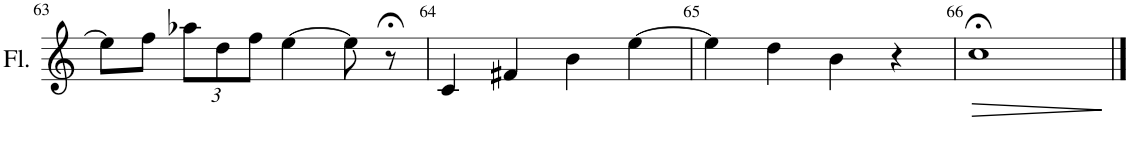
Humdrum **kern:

**kern	**dynam
*part1	*part1
*staff1	*staff1
*I"Flûte	*
*I'Fl.	*
!!LO:PB:g=z
*clefG2	*
*k[]	*
*M4/4	*
*met(c)	*
=63	=63
8ee\L]	.
8ff\J	.
*Xbrackettup	*
12aa-X\L	.
12dd\	.
12ff\J	.
[4ee\	.
8ee\]	.
8r;<	.
=64	=64
4c/	.
4f#X/	.
4b\	.
[4ee\	.
=65	=65
4ee\]	.
4dd\	.
4b\	.
4r	.
=66	=66
!	!LO:HP:b
1cc;<	>
.	]
==	==
*-	*-
